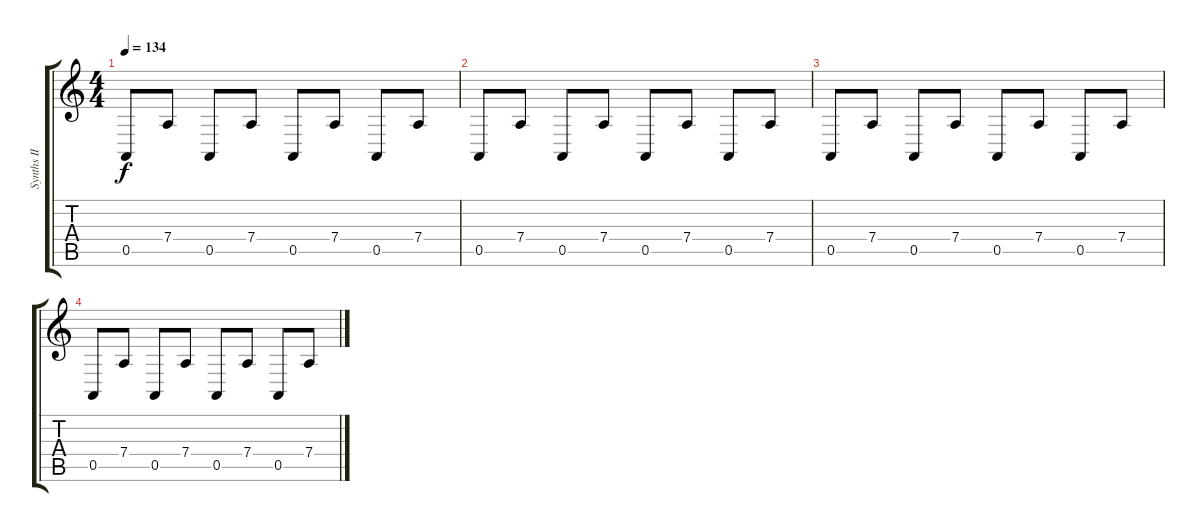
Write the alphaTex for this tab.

\track ("Synths II" "Synths II") {instrument stringensemble2}
\staff {score tabs}
\tuning (E4 B3 G3 D3 A2 E2) {hide}
\ts (4 4)
\tempo 134
\clef g2
\ks c
0.5.8{dy f} 7.4.8 0.5.8 7.4.8 0.5.8 7.4.8 0.5.8 7.4.8 |
0.5.8 7.4.8 0.5.8 7.4.8 0.5.8 7.4.8 0.5.8 7.4.8 |
0.5.8{volume 0} 7.4.8 0.5.8 7.4.8 0.5.8 7.4.8 0.5.8 7.4.8 |
0.5.8 7.4.8 0.5.8 7.4.8 0.5.8 7.4.8 0.5.8 7.4.8
